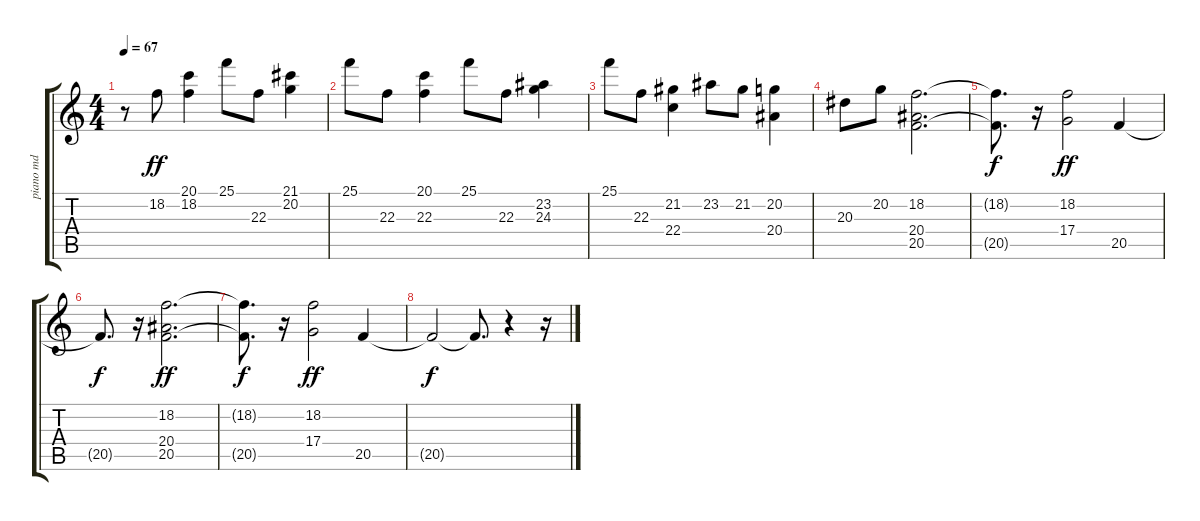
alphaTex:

\track ("piano md" "piano md") {instrument pad4choir}
\staff {score tabs}
\tuning (E4 B3 G3 D3 A2 E2) {hide}
\ts (4 4)
\tempo 67
\clef g2
\ks c
r.8{dy f} 18.2.8{dy ff} (20.1 18.2).4 25.1.8 22.3.8 (21.1 20.2).4 |
25.1.8 22.3.8 (20.1 22.3).4 25.1.8 22.3.8 (23.2 24.3).4 |
25.1.8 22.3.8 (21.2 22.4).4 23.2.8 21.2.8 (20.2 20.4).4 |
20.3.8 20.2.8 (18.2 20.4 20.5).2{d} |
(18.2{t} 20.5{t}).8{d dy f} r.16 (18.2 17.4).2{dy ff} 20.5.4 |
20.5{t}.8{d dy f} r.16 (18.2 20.4 20.5).2{d dy ff} |
(18.2{t} 20.5{t}).8{d dy f} r.16 (18.2 17.4).2{dy ff} 20.5.4 |
20.5{t}.2{dy f} 20.5{t}.8{d} r.4 r.16
